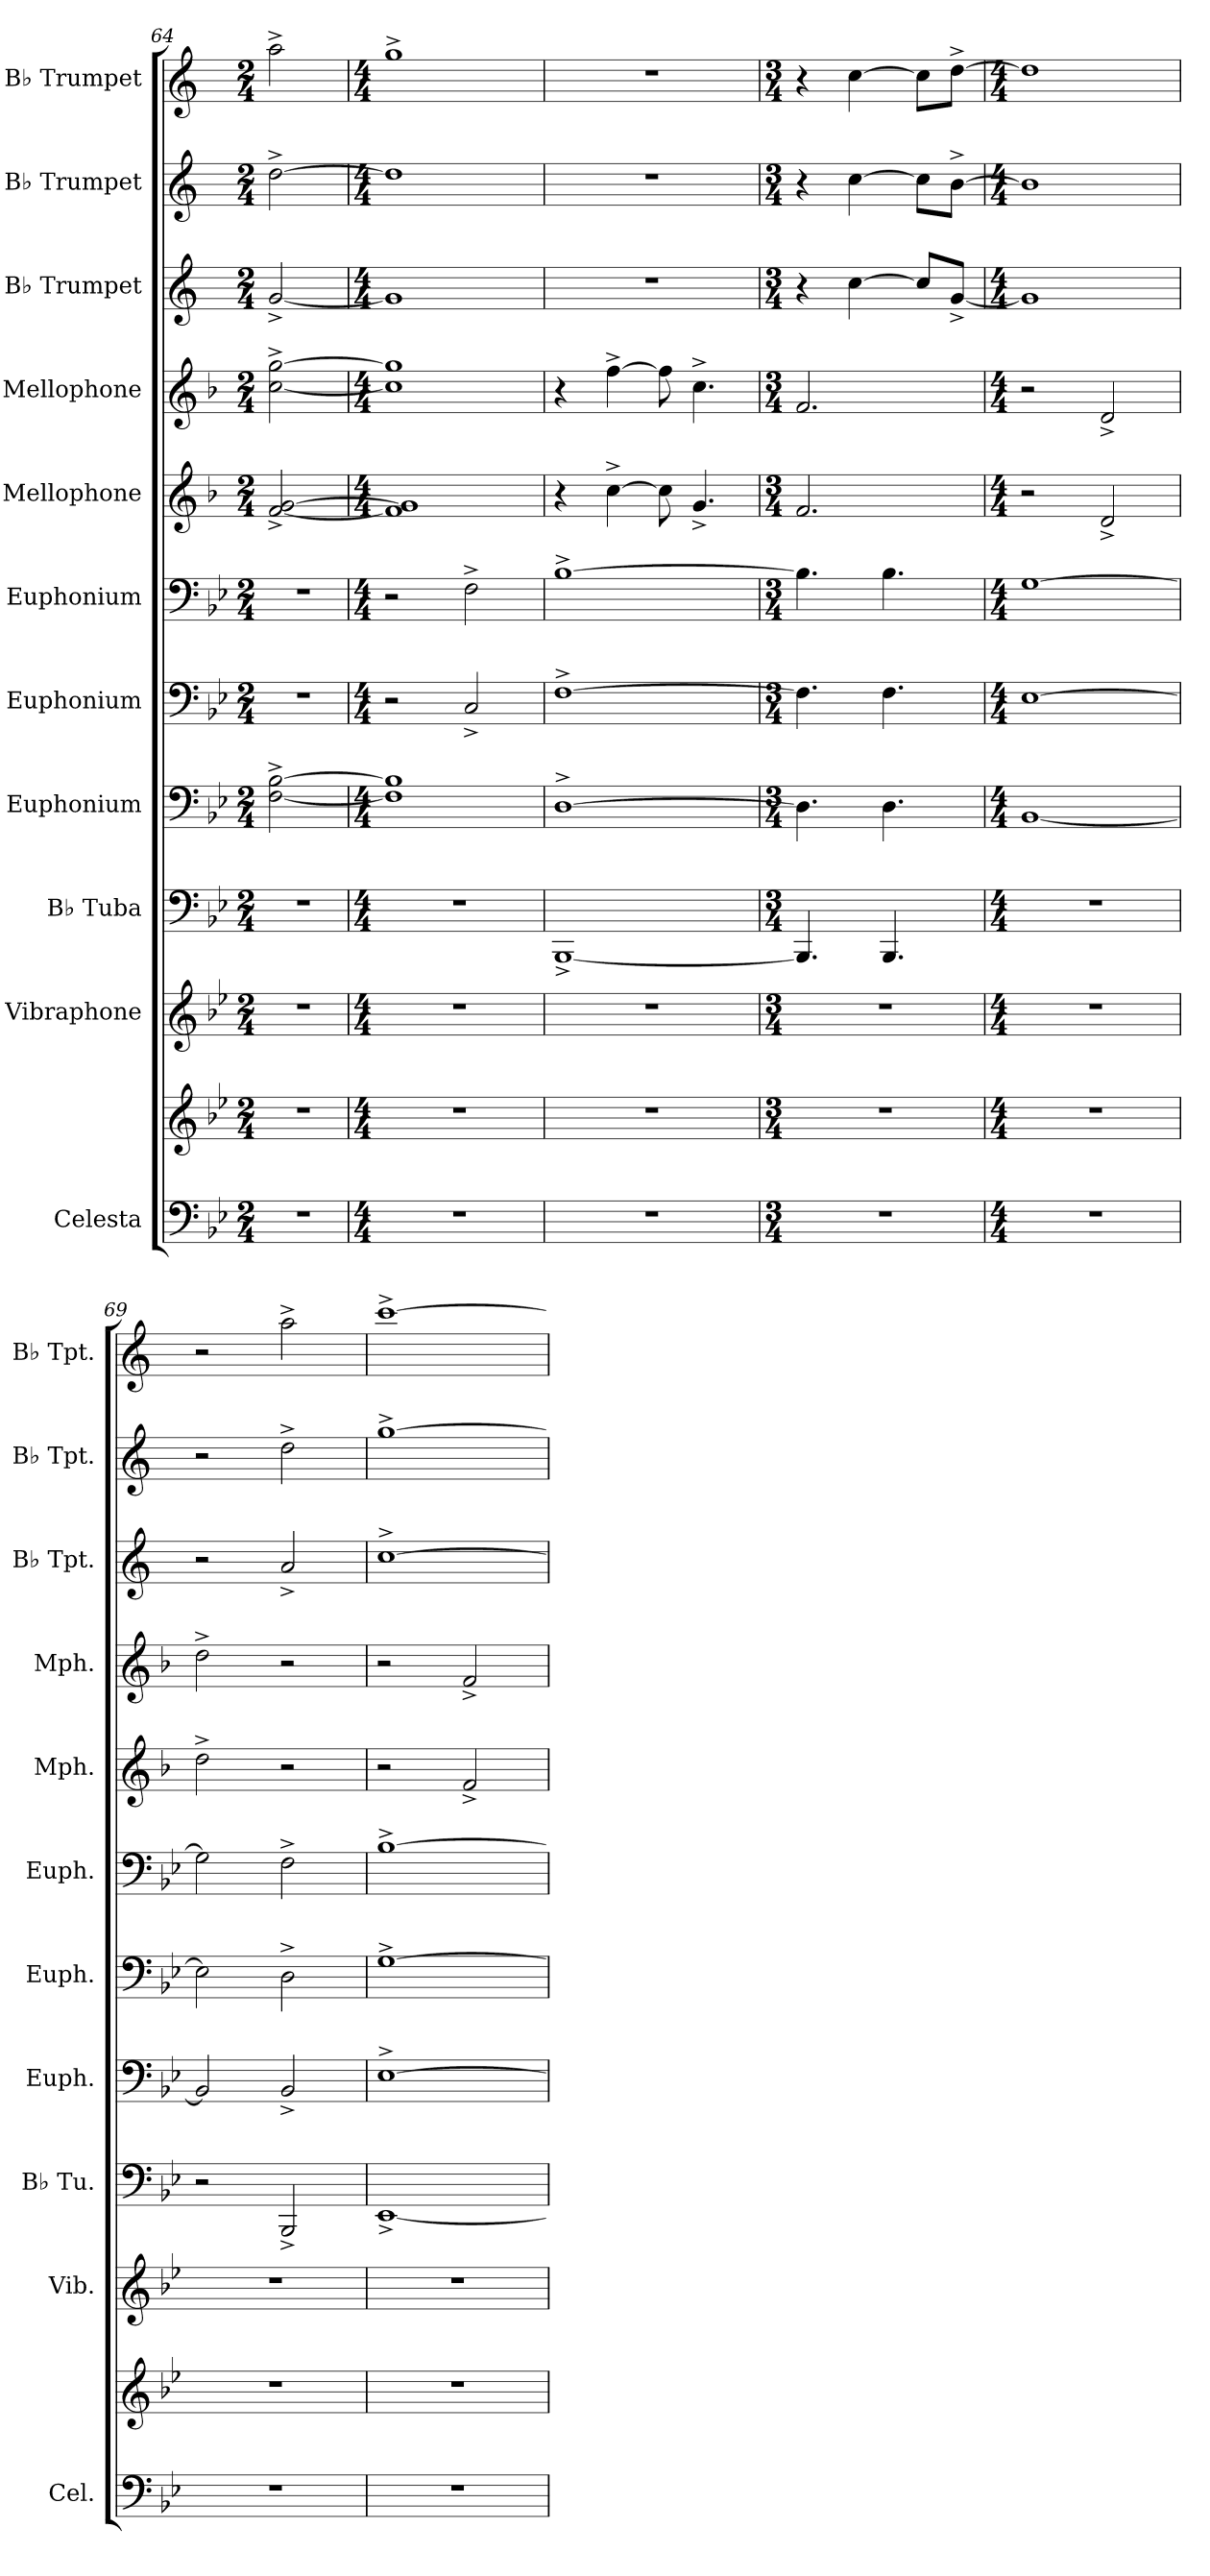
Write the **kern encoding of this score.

**kern	**kern	**kern	**kern	**kern	**kern	**kern	**kern	**kern	**kern	**kern	**kern
*part11	*part11	*part10	*part9	*part8	*part7	*part6	*part5	*part4	*part3	*part2	*part1
*staff12	*staff11	*staff10	*staff9	*staff8	*staff7	*staff6	*staff5	*staff4	*staff3	*staff2	*staff1
*I"Celesta	*	*I"Vibraphone	*I"B♭ Tuba	*I"Euphonium	*I"Euphonium	*I"Euphonium	*I"Mellophone	*I"Mellophone	*I"B♭ Trumpet	*I"B♭ Trumpet	*I"B♭ Trumpet
*I'Cel.	*	*I'Vib.	*I'B♭ Tu.	*I'Euph.	*I'Euph.	*I'Euph.	*I'Mph.	*I'Mph.	*I'B♭ Tpt.	*I'B♭ Tpt.	*I'B♭ Tpt.
*clefF4	*clefG2	*clefG2	*clefF4	*clefF4	*clefF4	*clefF4	*clefG2	*clefG2	*clefG2	*clefG2	*clefG2
*ITrd-7c-12	*ITrd-7c-12	*	*	*	*	*	*ITrd4c7	*ITrd4c7	*ITrd1c2	*ITrd1c2	*ITrd1c2
*k[b-e-]	*k[b-e-]	*k[b-e-]	*k[b-e-]	*k[b-e-]	*k[b-e-]	*k[b-e-]	*k[b-e-]	*k[b-e-]	*k[b-e-]	*k[b-e-]	*k[b-e-]
*M2/4	*M2/4	*M2/4	*M2/4	*M2/4	*M2/4	*M2/4	*M2/4	*M2/4	*M2/4	*M2/4	*M2/4
=64	=64	=64	=64	=64	=64	=64	=64	=64	=64	=64	=64
2r	2r	2r	2r	[2F\^ [2B-\^	2r	2r	[2B-/^ [2c/^	[2f\^ [2cc\^	[2f^/	[2cc^\	2gg^\
=65	=65	=65	=65	=65	=65	=65	=65	=65	=65	=65	=65
*M4/4	*M4/4	*M4/4	*M4/4	*M4/4	*M4/4	*M4/4	*M4/4	*M4/4	*M4/4	*M4/4	*M4/4
1r	1r	1r	1r	1F] 1B-]	2r	2r	1B-] 1c]	1f] 1cc]	1f]	1cc]	1ff^
.	.	.	.	.	2C^/	2F^\	.	.	.	.	.
=66	=66	=66	=66	=66	=66	=66	=66	=66	=66	=66	=66
1r	1r	1r	[1BBB-^	[1D^	[1F^	[1B-^	4r	4r	1r	1r	1r
.	.	.	.	.	.	.	[4f^\	[4b-^\	.	.	.
.	.	.	.	.	.	.	8f\]	8b-\]	.	.	.
.	.	.	.	.	.	.	4.c^/	4.f^\	.	.	.
=67	=67	=67	=67	=67	=67	=67	=67	=67	=67	=67	=67
*M3/4	*M3/4	*M3/4	*M3/4	*M3/4	*M3/4	*M3/4	*M3/4	*M3/4	*M3/4	*M3/4	*M3/4
2.r	2.r	2.r	4.BBB-/]	4.D\]	4.F\]	4.B-\]	2.B-/	2.B-/	4r	4r	4r
.	.	.	.	.	.	.	.	.	[4b-\	[4b-\	[4b-\
.	.	.	4.BBB-/	4.D\	4.F\	4.B-\	.	.	.	.	.
.	.	.	.	.	.	.	.	.	8b-/L]	8b-\L]	8b-\L]
.	.	.	.	.	.	.	.	.	[8f^/J	[8a^\J	[8cc^\J
=68	=68	=68	=68	=68	=68	=68	=68	=68	=68	=68	=68
*M4/4	*M4/4	*M4/4	*M4/4	*M4/4	*M4/4	*M4/4	*M4/4	*M4/4	*M4/4	*M4/4	*M4/4
1r	1r	1r	1r	[1BB-	[1E-	[1G	2r	2r	1f]	1a]	1cc]
.	.	.	.	.	.	.	2G^/	2G^/	.	.	.
!!LO:PB:g=z
=69	=69	=69	=69	=69	=69	=69	=69	=69	=69	=69	=69
1r	1r	1r	2r	2BB-/]	2E-\]	2G\]	2g^\	2g^\	2r	2r	2r
.	.	.	2BBB-^/	2BB-^/	2D^\	2F^\	2r	2r	2g^/	2cc^\	2gg^\
=70	=70	=70	=70	=70	=70	=70	=70	=70	=70	=70	=70
1r	1r	1r	[1EE-^	[1E-^	[1G^	[1B-^	2r	2r	[1b-^	[1ff^	[1bb-^
.	.	.	.	.	.	.	2B-^/	2B-^/	.	.	.
=	=	=	=	=	=	=	=	=	=	=	=
*-	*-	*-	*-	*-	*-	*-	*-	*-	*-	*-	*-
